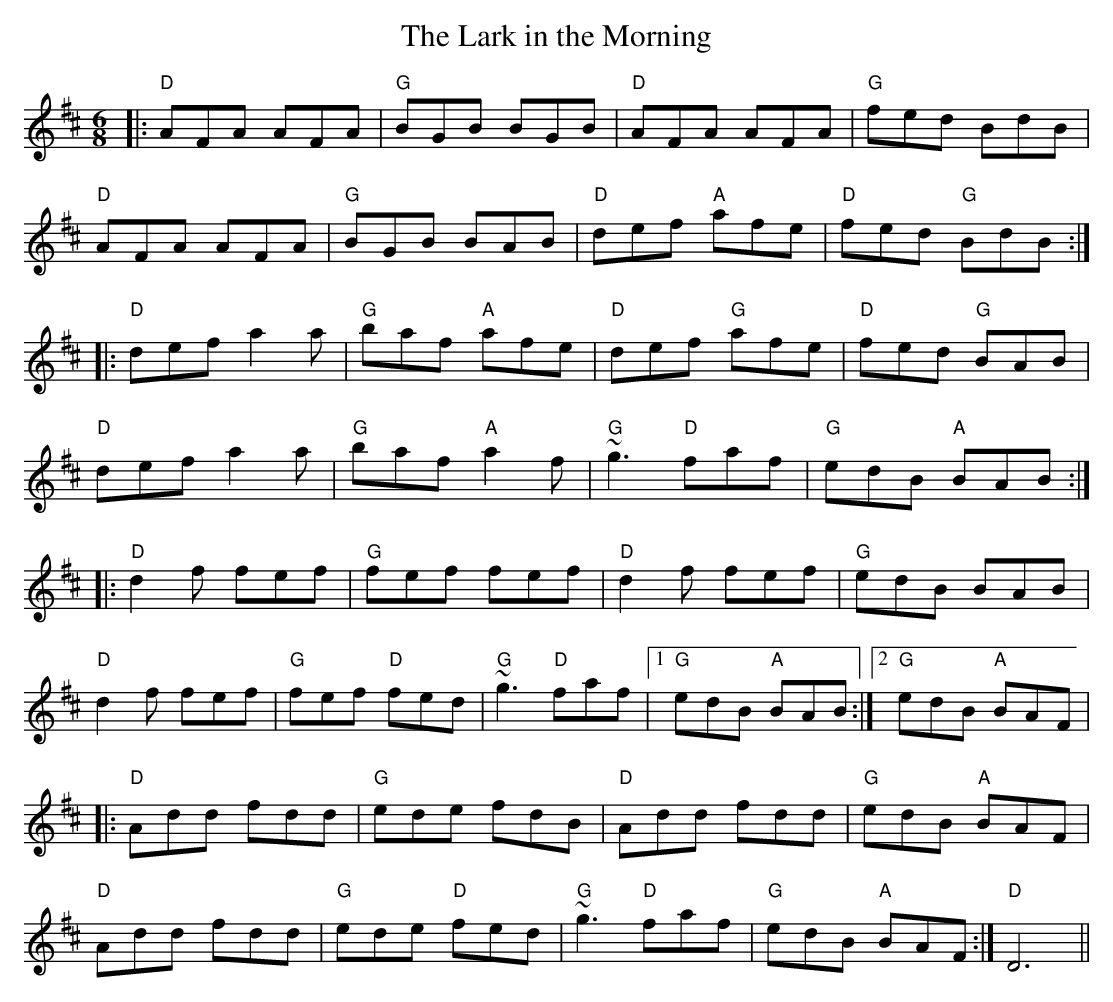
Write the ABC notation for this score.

X:1
T:The Lark in the Morning
M:6/8
L:1/8
K:D
|:"D"AFA AFA|"G"BGB BGB|"D"AFA AFA|"G"fed BdB|
"D"AFA AFA|"G"BGB BAB|"D"def "A"afe|"D"fed "G"BdB:|
|:"D"def a2a|"G"baf "A"afe|"D"def "G"afe|"D"fed "G"BAB|
"D"def a2a|"G"baf "A"a2f|"G"~g3 "D"faf|"G"edB "A"BAB:|
|:"D"d2f fef|"G"fef fef|"D"d2f fef|"G"edB BAB|
"D"d2f fef|"G"fef "D"fed|"G"~g3 "D"faf|1 "G"edB "A"BAB:|2 "G"edB "A"BAF|
|:"D"Add fdd|"G"ede fdB|"D"Add fdd|"G"edB "A"BAF|
"D"Add fdd|"G"ede "D"fed|"G"~g3 "D"faf|"G"edB "A"BAF:|"D"D6||
